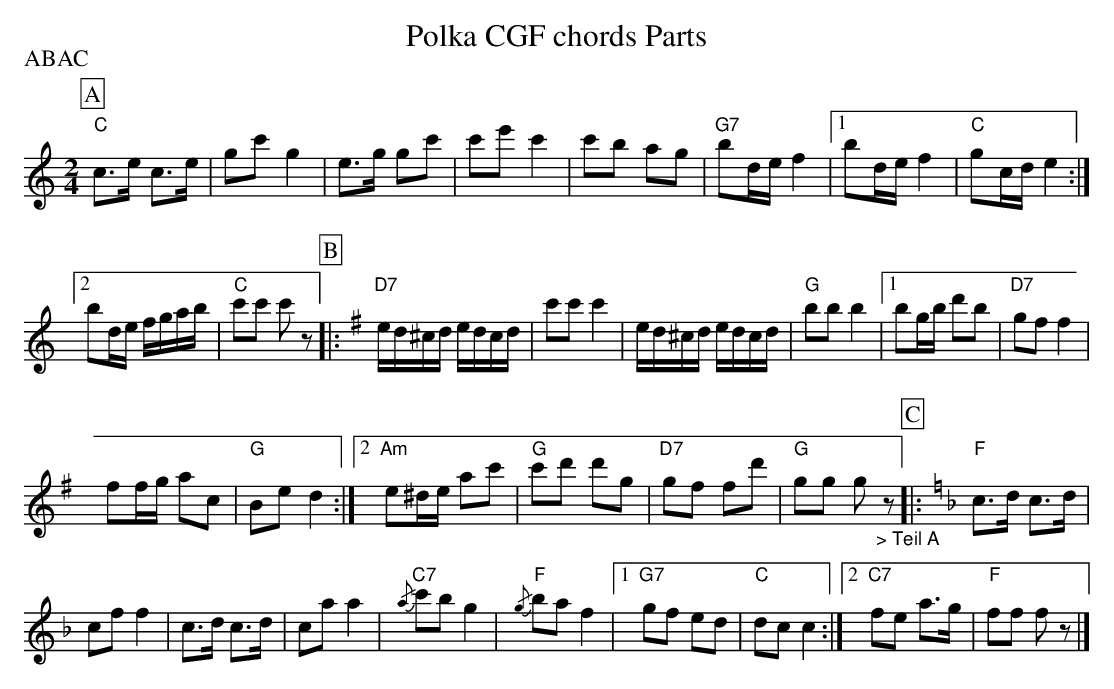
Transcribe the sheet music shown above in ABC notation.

X:1
T: Polka CGF chords Parts
P:ABAC
M:2/4
L:1/8
K:C %%MIDI gchordon
[P:A] "C"c>e c>e | gc'g2 | e>g gc' | c'e' c'2 | c'b ag | "G7"bd/e/ f2 |1 bd/e/f2 | "C"gc/d/ e2 :|2
bd/e/ f/g/a/b/ | "C"c'c' c'z [P:B] |: [K:G] "D7"e/d/^c/d/ e/d/c/d/ | c'c'c'2 | e/d/^c/d/ e/d/c/d/ | "G"bb b2 |1 bg/b/ d'b | "D7"gff2 |
ff/g/ ac | "G"Bed2 :|2 "Am"e^d/e/  ac' | "G"c'd' d'g | "D7"gf fd' |  "G"gg g"_> Teil A"z [P:C] |: [K:F] "F"c>d c>d |
cff2 | c>d c>d | caa2 | "C7"{/a}c'bg2 | "F"{/g}baf2 |1 "G7"gf ed | "C"dcc2 :|2 "C7"fe a>g | "F"ff fz |]
